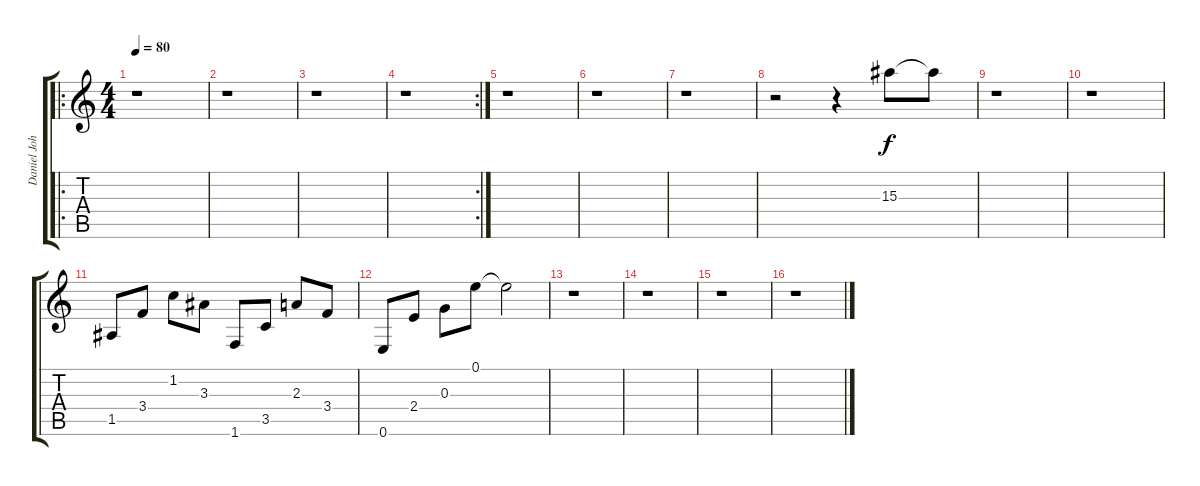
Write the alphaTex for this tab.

\track ("Daniel Johns (gtr3)" "Daniel Joh") {instrument electricguitarjazz}
\staff {score tabs}
\tuning (E4 B3 G3 D3 A2 E2) {hide}
\ro
\ts (4 4)
\tempo 80
\clef g2
\ks c
r.1{dy f} |
r.1 |
r.1 |
\rc 2
r.1 |
r.1 |
r.1 |
r.1 |
r.2 r.4 15.3.8 15.3{t}.8 |
r.1 |
r.1 |
1.5.8 3.4.8 1.2.8 3.3.8 1.6.8 3.5.8 2.3.8 3.4.8 |
0.6.8 2.4.8 0.3.8 0.1.8 0.1{t}.2 |
r.1 |
r.1 |
r.1 |
r.1
